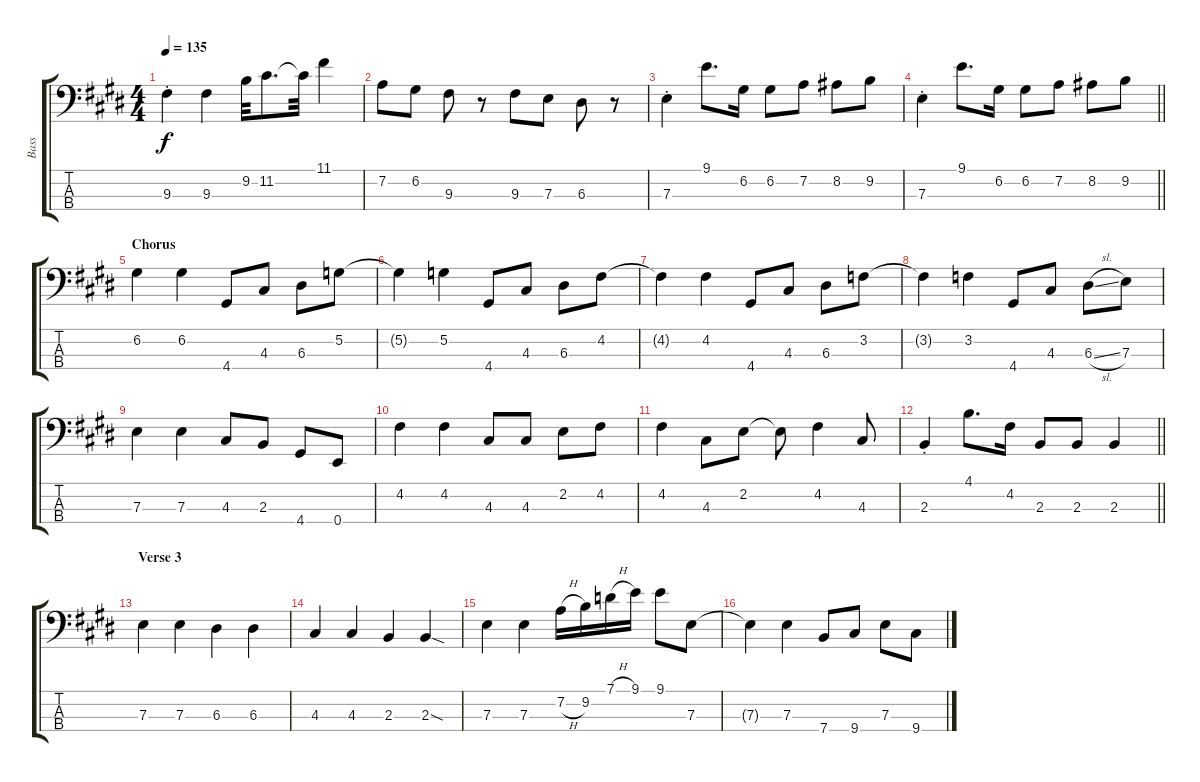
\track ("Bass" "Bass") {instrument electricbassfinger}
\staff {score tabs}
\tuning (G2 D2 A1 E1) {hide}
\ts (4 4)
\tempo 135
\clef f4
\ks e
9.3{st}.4{dy f} 9.3.4 9.2.32 11.2.8{d} 11.2{t}.32 11.1.4 |
7.2.8 6.2.8 9.3.8 r.8 9.3.8 7.3.8 6.3.8 r.8 |
7.3{st}.4 9.1.8{d} 6.2.16 6.2.8 7.2.8 8.2.8 9.2.8 |
\barLineRight lightlight
7.3{st}.4 9.1.8{d} 6.2.16 6.2.8 7.2.8 8.2.8 9.2.8 |
\section ("" "Chorus")
6.2.4 6.2.4 4.4.8 4.3.8 6.3.8 5.2.8 |
5.2{t}.4 5.2.4 4.4.8 4.3.8 6.3.8 4.2.8 |
4.2{t}.4 4.2.4 4.4.8 4.3.8 6.3.8 3.2.8 |
3.2{t}.4 3.2.4 4.4.8 4.3.8 6.3{sl}.8 7.3.8 |
7.3.4 7.3.4 4.3.8 2.3.8 4.4.8 0.4.8 |
4.2.4 4.2.4 4.3.8 4.3.8 2.2.8 4.2.8 |
4.2.4 4.3.8 2.2.8 2.2{t}.8 4.2.4 4.3.8 |
\barLineRight lightlight
2.3{st}.4 4.1.8{d} 4.2.16 2.3.8 2.3.8 2.3.4 |
\section ("" "Verse 3")
7.3.4 7.3.4 6.3.4 6.3.4 |
4.3.4 4.3.4 2.3.4 2.3{sod}.4 |
7.3.4 7.3.4 7.2{h}.16 9.2.16 7.1{h}.16 9.1.16 9.1.8 7.3.8 |
7.3{t}.4 7.3.4 7.4.8 9.4.8 7.3.8 9.4.8
